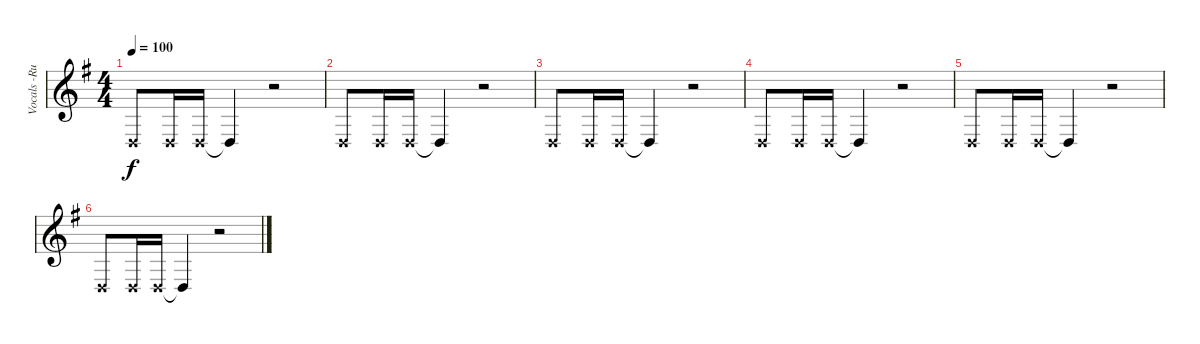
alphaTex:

\track ("Vocals -Ruki" "Vocals -Ru") {instrument lead6voice}
\staff {score}
\tuning (D4 A3 F3 C3 G2 D2) {hide}
\ts (4 4)
\tempo 100
\clef g2
\ks g
2.4{x}.8{dy f} 2.4{x}.16 2.4{x}.16 2.4{t}.4 r.2 |
2.4{x}.8 2.4{x}.16 2.4{x}.16 2.4{t}.4 r.2 |
2.4{x}.8 2.4{x}.16 2.4{x}.16 2.4{t}.4 r.2 |
2.4{x}.8 2.4{x}.16 2.4{x}.16 2.4{t}.4 r.2 |
2.4{x}.8 2.4{x}.16 2.4{x}.16 2.4{t}.4 r.2 |
2.4{x}.8 2.4{x}.16 2.4{x}.16 2.4{t}.4 r.2
